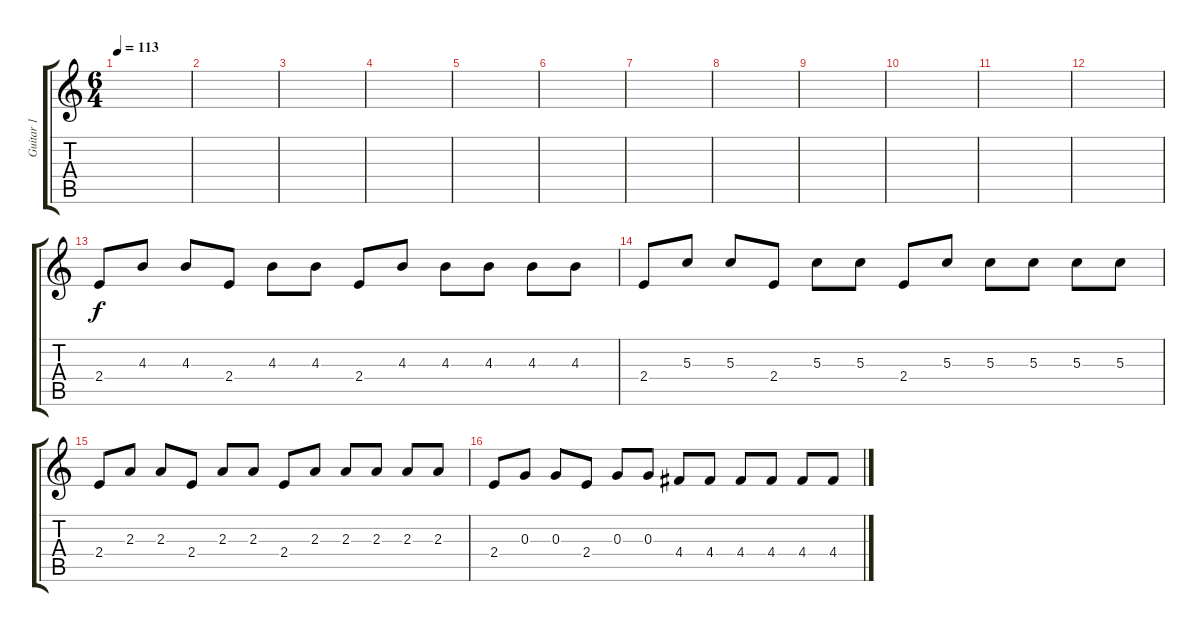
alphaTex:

\track ("Guitar 1" "Guitar 1") {instrument electricguitarjazz}
\staff {score tabs}
\tuning (E4 B3 G3 D3 A2 E2) {hide}
\ts (6 4)
\tempo 113
\clef g2
\ks c
|
|
|
|
|
|
|
|
|
|
|
|
2.4.8 4.3.8 4.3.8 2.4.8 4.3.8 4.3.8 2.4.8 4.3.8 4.3.8 4.3.8 4.3.8 4.3.8 |
2.4.8 5.3.8 5.3.8 2.4.8 5.3.8 5.3.8 2.4.8 5.3.8 5.3.8 5.3.8 5.3.8 5.3.8 |
2.4.8 2.3.8 2.3.8 2.4.8 2.3.8 2.3.8 2.4.8 2.3.8 2.3.8 2.3.8 2.3.8 2.3.8 |
2.4.8 0.3.8 0.3.8 2.4.8 0.3.8 0.3.8 4.4.8 4.4.8 4.4.8 4.4.8 4.4.8 4.4.8
